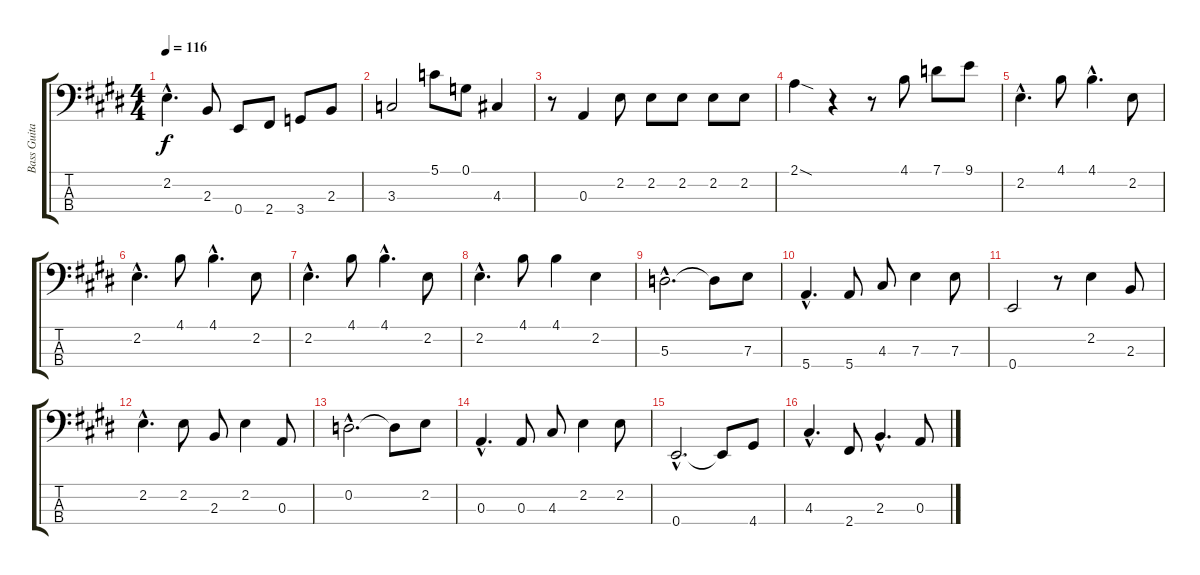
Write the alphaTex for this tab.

\track ("Bass Guitar" "Bass Guita") {instrument electricbasspick}
\staff {score tabs}
\tuning (G2 D2 A1 E1) {hide}
\ts (4 4)
\tempo 116
\clef f4
\ks e
2.2{hac}.4{d dy f} 2.3.8 0.4.8 2.4.8 3.4.8 2.3.8 |
3.3.2 5.1.8 0.1.8 4.3.4 |
r.8 0.3.4 2.2.8 2.2.8 2.2.8 2.2.8 2.2.8 |
2.1{sod}.4 r.4 r.8 4.1.8 7.1.8 9.1.8 |
2.2{hac}.4{d} 4.1.8 4.1{hac}.4{d} 2.2.8 |
2.2{hac}.4{d} 4.1.8 4.1{hac}.4{d} 2.2.8 |
2.2{hac}.4{d} 4.1.8 4.1{hac}.4{d} 2.2.8 |
2.2{hac}.4{d} 4.1.8 4.1.4 2.2.4 |
5.3{hac}.2{d} 5.3{t}.8 7.3.8 |
5.4{hac}.4{d} 5.4.8 4.3.8 7.3.4 7.3.8 |
0.4.2 r.8 2.2.4 2.3.8 |
2.2{hac}.4{d} 2.2.8 2.3.8 2.2.4 0.3.8 |
0.2{hac}.2{d} 0.2{t}.8 2.2.8 |
0.3{hac}.4{d} 0.3.8 4.3.8 2.2.4 2.2.8 |
0.4{hac}.2{d} 0.4{t}.8 4.4.8 |
4.3{hac}.4{d} 2.4.8 2.3{hac}.4{d} 0.3.8
